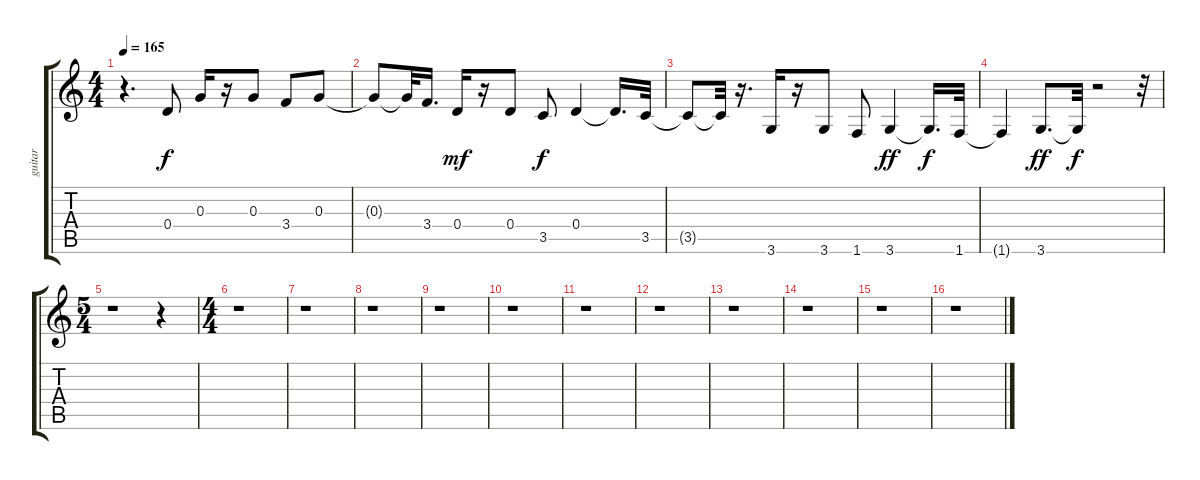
\track ("guitar" "guitar") {instrument distortionguitar}
\staff {score tabs}
\tuning (E4 B3 G3 D3 A2 E2) {hide}
\ts (4 4)
\tempo 165
\clef g2
\ks c
r.4{d dy f} 0.4.8 0.3.16 r.16 0.3.8 3.4.8 0.3.8 |
0.3{t}.8 0.3{t}.32 3.4.16{d} 0.4.16{dy mf} r.16 0.4.8 3.5.8{dy f} 0.4.4 0.4{t}.16{d} 3.5.32 |
3.5{t}.8 3.5{t}.32 r.16{d} 3.6.16 r.16 3.6.8 1.6.8 3.6.4{dy ff} 3.6{t}.16{d dy f} 1.6.32 |
1.6{t}.4 3.6.8{d dy ff} 3.6{t}.32{dy f} r.2 r.32 |
\ts (5 4)
r.1 r.4 |
\ts (4 4)
r.1 |
r.1 |
r.1 |
r.1 |
r.1 |
r.1 |
r.1 |
r.1 |
r.1 |
r.1 |
r.1
